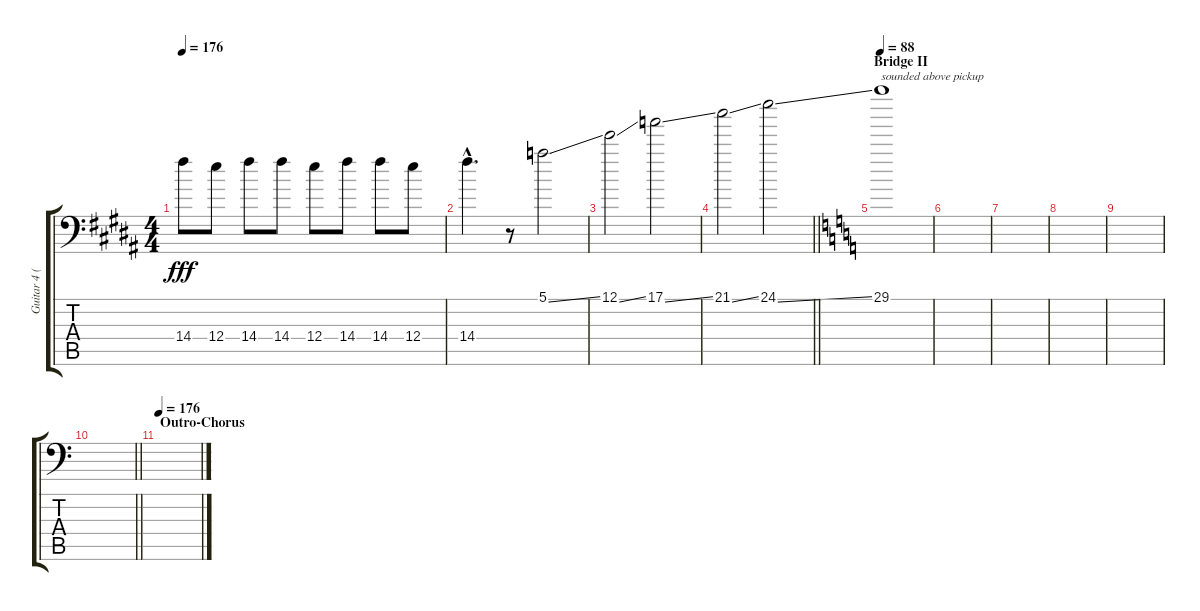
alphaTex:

\track ("Guitar 4 (/w Slide)" "Guitar 4 (") {instrument overdrivenguitar}
\staff {score tabs}
\tuning (E4 Db4 A3 E3 A2 A1) {hide}
\ts (4 4)
\tempo 176
\clef f4
\ks b
14.4.8{dy fff} 12.4.8 14.4.8 14.4.8 12.4.8 14.4.8 14.4.8 12.4.8 |
14.4{hac}.4{d} r.8 5.1{ss}.2 |
12.1{ss}.2 17.1{ss}.2 |
\barLineRight lightlight
21.1{ss}.2 24.1{ss}.2 |
\section ("" "Bridge II")
\tempo 88
\ks c
29.1.1{txt "sounded above pickup"} |
|
|
|
|
\barLineRight lightlight
|
\section ("" "Outro-Chorus")
\tempo 176
